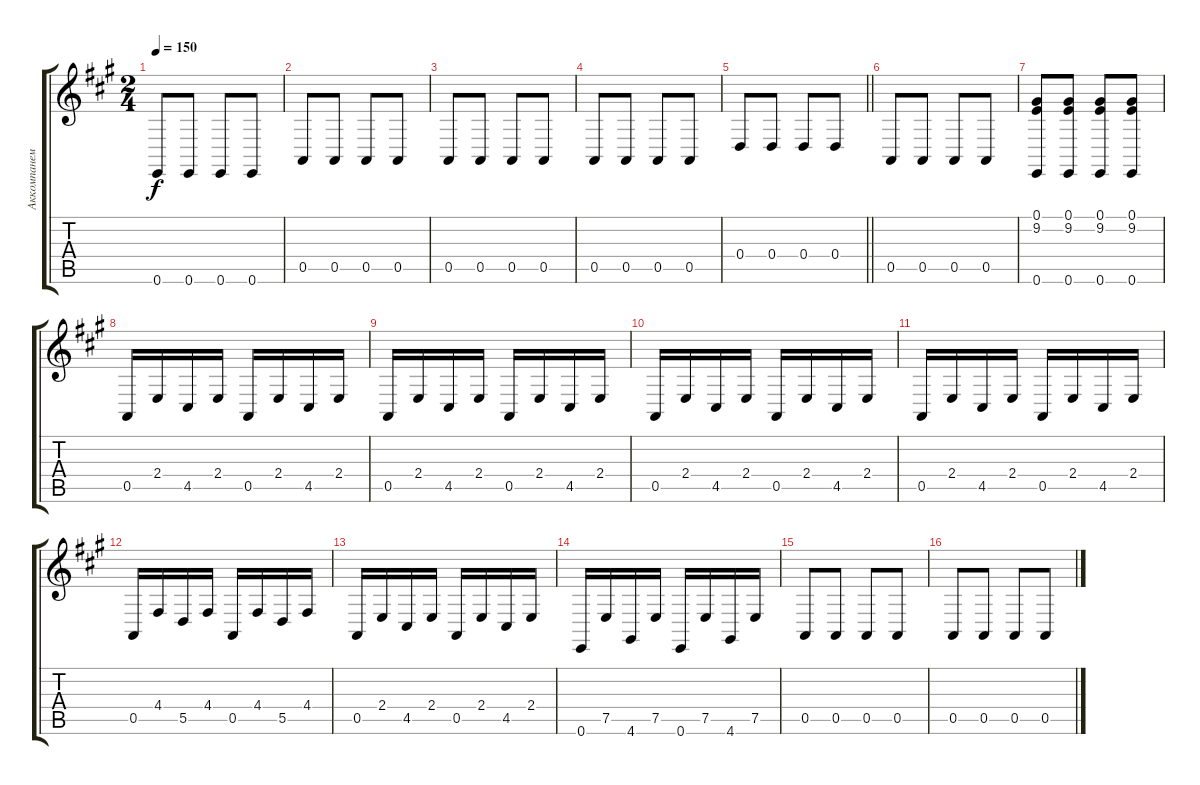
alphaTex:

\track ("Аккомпанемент" "Аккомпанем") {instrument churchorgan}
\staff {score tabs}
\tuning (E4 B3 G3 D3 A2 E2) {hide}
\ts (2 4)
\tempo 150
\clef g2
\ks a
0.6.8{dy f} 0.6.8 0.6.8 0.6.8 |
0.5.8 0.5.8 0.5.8 0.5.8 |
0.5.8 0.5.8 0.5.8 0.5.8 |
0.5.8 0.5.8 0.5.8 0.5.8 |
\barLineRight lightlight
0.4.8 0.4.8 0.4.8 0.4.8 |
0.5.8 0.5.8 0.5.8 0.5.8 |
(0.1 9.2 0.6).8 (0.1 9.2 0.6).8 (0.1 9.2 0.6).8 (0.1 9.2 0.6).8 |
0.5.16 2.4.16 4.5.16 2.4.16 0.5.16 2.4.16 4.5.16 2.4.16 |
0.5.16 2.4.16 4.5.16 2.4.16 0.5.16 2.4.16 4.5.16 2.4.16 |
0.5.16 2.4.16 4.5.16 2.4.16 0.5.16 2.4.16 4.5.16 2.4.16 |
0.5.16 2.4.16 4.5.16 2.4.16 0.5.16 2.4.16 4.5.16 2.4.16 |
0.5.16 4.4.16 5.5.16 4.4.16 0.5.16 4.4.16 5.5.16 4.4.16 |
0.5.16 2.4.16 4.5.16 2.4.16 0.5.16 2.4.16 4.5.16 2.4.16 |
0.6.16 7.5.16 4.6.16 7.5.16 0.6.16 7.5.16 4.6.16 7.5.16 |
0.5.8 0.5.8 0.5.8 0.5.8 |
0.5.8 0.5.8 0.5.8 0.5.8
